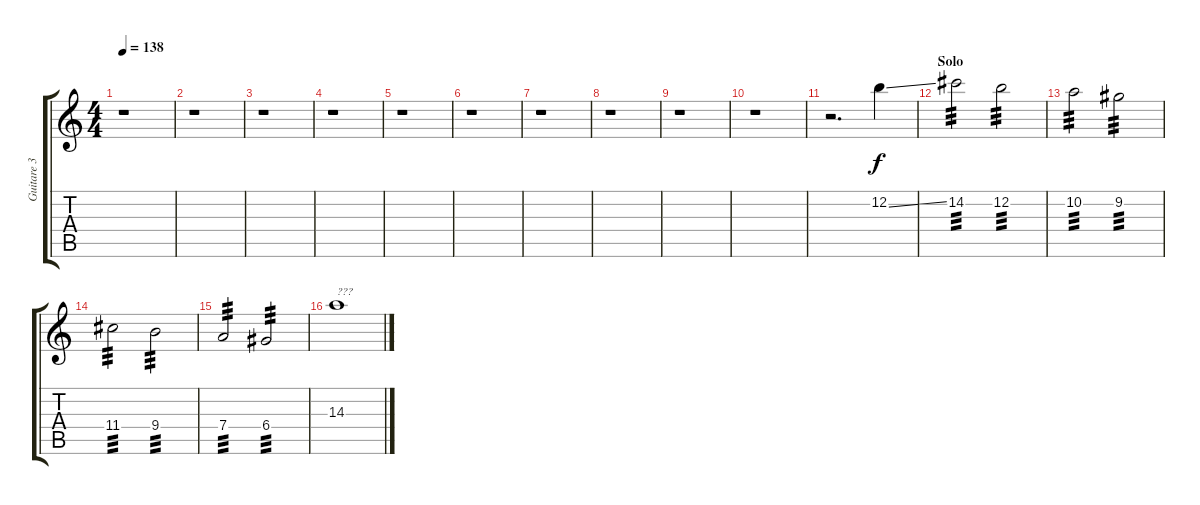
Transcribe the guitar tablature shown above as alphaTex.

\track ("Guitare 3" "Guitare 3") {instrument overdrivenguitar}
\staff {score tabs}
\tuning (E4 B3 G3 D3 A2 E2) {hide}
\ts (4 4)
\tempo 138
\clef g2
\ks c
r.1{dy f} |
r.1 |
r.1 |
r.1 |
r.1 |
r.1 |
r.1 |
r.1 |
r.1 |
r.1 |
r.2{d} 12.2{ss}.4 |
\section ("" "Solo")
14.2.2{tp 3} 12.2.2{tp 3} |
10.2.2{tp 3} 9.2.2{tp 3} |
11.4.2{tp 3} 9.4.2{tp 3} |
7.4.2{tp 3} 6.4.2{tp 3} |
14.3.1{txt "???"}
